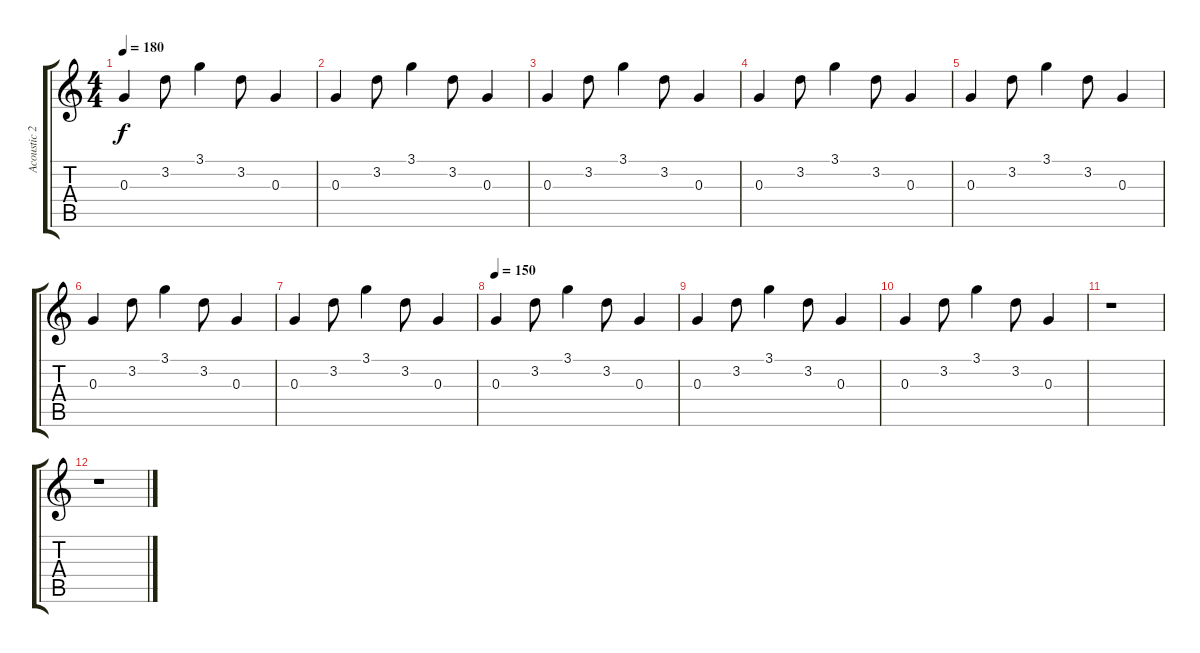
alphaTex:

\track ("Acoustic 2" "Acoustic 2") {instrument acousticguitarsteel}
\staff {score tabs}
\tuning (E4 B3 G3 D3 A2 E2) {hide}
\ts (4 4)
\tempo 180
\clef g2
\ks c
0.3.4{dy f} 3.2.8 3.1.4 3.2.8 0.3.4 |
0.3.4 3.2.8 3.1.4 3.2.8 0.3.4 |
0.3.4 3.2.8 3.1.4 3.2.8 0.3.4 |
0.3.4 3.2.8 3.1.4 3.2.8 0.3.4 |
0.3.4 3.2.8 3.1.4 3.2.8 0.3.4 |
0.3.4 3.2.8 3.1.4 3.2.8 0.3.4 |
0.3.4 3.2.8 3.1.4 3.2.8 0.3.4 |
\tempo 150
0.3.4 3.2.8 3.1.4 3.2.8 0.3.4 |
0.3.4 3.2.8 3.1.4 3.2.8 0.3.4 |
0.3.4 3.2.8 3.1.4 3.2.8 0.3.4 |
r.1 |
r.1
